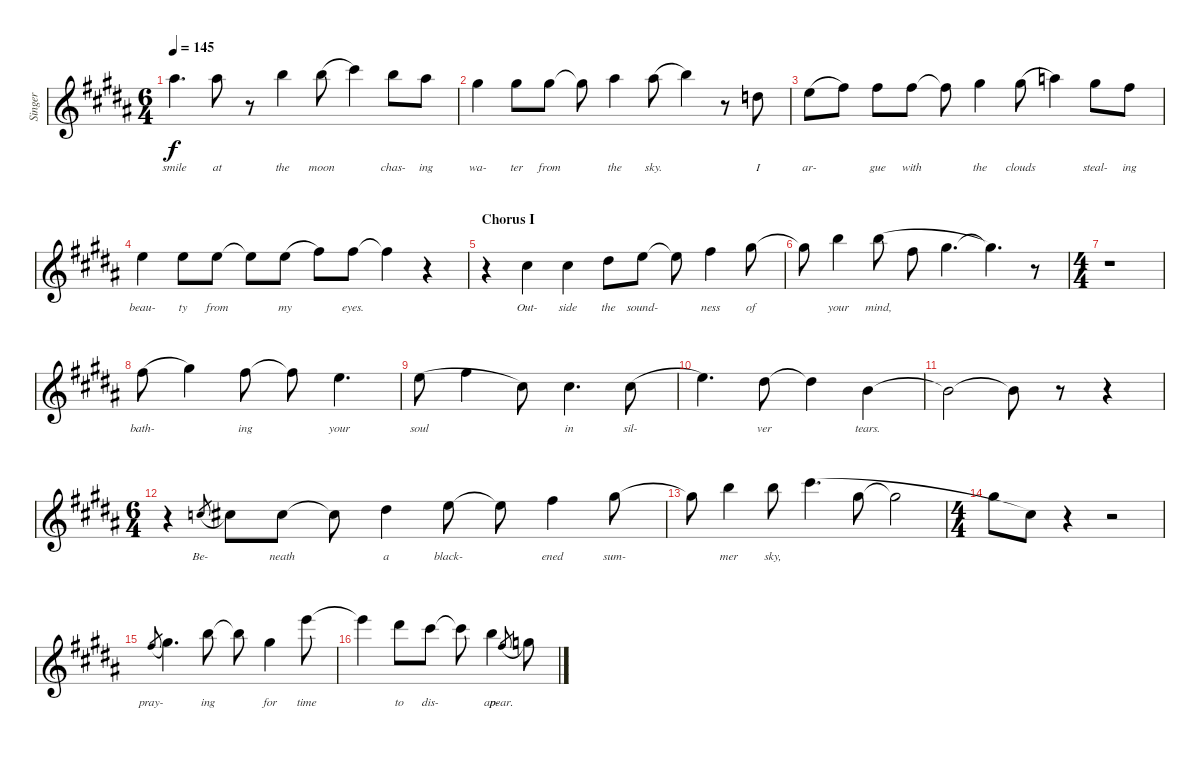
\defaultSystemsLayout 4
\bracketExtendMode groupsimilarinstruments
\otherSystemsTrackNameOrientation horizontal
\track ("Vocals" "Singer") {multiBarRest instrument voiceoohs}
\staff {score}
\tuning (E4 B3 G3 D3 A2 E2)
\ts (6 4)
\tempo 145
\clef g2
\ks b
18.1{acc #}.4{d lyrics (0 "smile") lyrics (1 "") lyrics (2 "") lyrics (3 "") lyrics (4 "") dy f} 18.1{acc #}.8{lyrics (0 "at") lyrics (1 "") lyrics (2 "") lyrics (3 "") lyrics (4 "")} r.8 19.1{acc forcenatural}.4{lyrics (0 "the") lyrics (1 "") lyrics (2 "") lyrics (3 "") lyrics (4 "")} 19.1{acc forcenatural}.8{lyrics (0 "moon") lyrics (1 "") lyrics (2 "") lyrics (3 "") lyrics (4 "") legatoorigin} 21.1{acc #}.4 19.1{acc forcenatural}.8{lyrics (0 "chas-") lyrics (1 "") lyrics (2 "") lyrics (3 "") lyrics (4 "")} 18.1{acc #}.8{lyrics (0 "ing") lyrics (1 "") lyrics (2 "") lyrics (3 "") lyrics (4 "")} |
16.1{acc #}.4{lyrics (0 "wa-") lyrics (1 "") lyrics (2 "") lyrics (3 "") lyrics (4 "")} 16.1{acc #}.8{lyrics (0 "ter") lyrics (1 "") lyrics (2 "") lyrics (3 "") lyrics (4 "")} 16.1{acc #}.8{lyrics (0 "from") lyrics (1 "") lyrics (2 "") lyrics (3 "") lyrics (4 "")} 16.1{t acc #}.8 18.1{acc #}.4{lyrics (0 "the") lyrics (1 "") lyrics (2 "") lyrics (3 "") lyrics (4 "")} 18.1{acc #}.8{lyrics (0 "sky.") lyrics (1 "") lyrics (2 "") lyrics (3 "") lyrics (4 "") legatoorigin} 19.1{acc forcenatural}.4 r.8 10.1{acc forcenatural}.8{lyrics (0 "I") lyrics (1 "") lyrics (2 "") lyrics (3 "") lyrics (4 "")} |
12.1{acc forcenatural}.8{lyrics (0 "ar-") lyrics (1 "") lyrics (2 "") lyrics (3 "") lyrics (4 "") legatoorigin} 14.1{acc #}.8 14.1{acc #}.8{lyrics (0 "gue") lyrics (1 "") lyrics (2 "") lyrics (3 "") lyrics (4 "")} 14.1{acc #}.8{lyrics (0 "with") lyrics (1 "") lyrics (2 "") lyrics (3 "") lyrics (4 "")} 14.1{t acc #}.8 16.1{acc #}.4{lyrics (0 "the") lyrics (1 "") lyrics (2 "") lyrics (3 "") lyrics (4 "")} 16.1{acc #}.8{lyrics (0 "clouds") lyrics (1 "") lyrics (2 "") lyrics (3 "") lyrics (4 "") legatoorigin} 17.1{acc forcenatural}.4 16.1{acc #}.8{lyrics (0 "steal-") lyrics (1 "") lyrics (2 "") lyrics (3 "") lyrics (4 "")} 14.1{acc #}.8{lyrics (0 "ing") lyrics (1 "") lyrics (2 "") lyrics (3 "") lyrics (4 "")} |
12.1{acc forcenatural}.4{lyrics (0 "beau-") lyrics (1 "") lyrics (2 "") lyrics (3 "") lyrics (4 "")} 12.1{acc forcenatural}.8{lyrics (0 "ty") lyrics (1 "") lyrics (2 "") lyrics (3 "") lyrics (4 "")} 12.1{acc forcenatural}.8{lyrics (0 "from") lyrics (1 "") lyrics (2 "") lyrics (3 "") lyrics (4 "")} 12.1{t acc forcenatural}.8 12.1{acc forcenatural}.8{lyrics (0 "my") lyrics (1 "") lyrics (2 "") lyrics (3 "") lyrics (4 "") legatoorigin} 14.1{acc #}.8 14.1{acc #}.8{lyrics (0 "eyes.") lyrics (1 "") lyrics (2 "") lyrics (3 "") lyrics (4 "")} 14.1{t acc #}.4 r.4 |
\beaming (8 2 2 2 2 2 2)
\section ("" "Chorus I")
r.4 9.1{acc #}.4{lyrics (0 "Out-") lyrics (1 "") lyrics (2 "") lyrics (3 "") lyrics (4 "")} 9.1{acc #}.4{lyrics (0 "side") lyrics (1 "") lyrics (2 "") lyrics (3 "") lyrics (4 "")} 11.1{acc #}.8{lyrics (0 "the") lyrics (1 "") lyrics (2 "") lyrics (3 "") lyrics (4 "")} 12.1{acc forcenatural}.8{lyrics (0 "sound-") lyrics (1 "") lyrics (2 "") lyrics (3 "") lyrics (4 "")} 12.1{t acc forcenatural}.8 14.1{acc #}.4{lyrics (0 "ness") lyrics (1 "") lyrics (2 "") lyrics (3 "") lyrics (4 "")} 16.1{acc #}.8{lyrics (0 "of") lyrics (1 "") lyrics (2 "") lyrics (3 "") lyrics (4 "")} |
16.1{t acc #}.8 19.1{acc forcenatural}.4{lyrics (0 "your") lyrics (1 "") lyrics (2 "") lyrics (3 "") lyrics (4 "")} 19.1{acc forcenatural}.8{lyrics (0 "mind,") lyrics (1 "") lyrics (2 "") lyrics (3 "") lyrics (4 "") legatoorigin} 14.1{acc #}.8{legatoorigin} 16.1{acc #}.4{d legatoorigin} 16.1{t acc #}.4{d} r.8 |
\ts (4 4)
r.1 |
14.1{acc #}.8{lyrics (0 "bath-") lyrics (1 "") lyrics (2 "") lyrics (3 "") lyrics (4 "") legatoorigin} 16.1{acc #}.4 14.1{acc #}.8{lyrics (0 "ing") lyrics (1 "") lyrics (2 "") lyrics (3 "") lyrics (4 "")} 14.1{t acc #}.8 12.1{acc forcenatural}.4{d lyrics (0 "your") lyrics (1 "") lyrics (2 "") lyrics (3 "") lyrics (4 "")} |
12.1{acc forcenatural}.8{lyrics (0 "soul") lyrics (1 "") lyrics (2 "") lyrics (3 "") lyrics (4 "") legatoorigin} 14.1{acc #}.4{legatoorigin} 9.1{acc #}.8 9.1{acc #}.4{d lyrics (0 "in") lyrics (1 "") lyrics (2 "") lyrics (3 "") lyrics (4 "")} 9.1{acc #}.8{lyrics (0 "sil-") lyrics (1 "") lyrics (2 "") lyrics (3 "") lyrics (4 "") legatoorigin} |
12.1{acc forcenatural}.4{d} 11.1{acc #}.8{lyrics (0 "ver") lyrics (1 "") lyrics (2 "") lyrics (3 "") lyrics (4 "")} 11.1{t acc #}.4 7.1{acc forcenatural}.4{lyrics (0 "tears.") lyrics (1 "") lyrics (2 "") lyrics (3 "") lyrics (4 "")} |
7.1{t acc forcenatural}.2 7.1{t acc forcenatural}.8 r.8 r.4 |
\ts (6 4)
r.4 8.1{acc forcenatural}.8{lyrics (0 "Be-") lyrics (1 "") lyrics (2 "") lyrics (3 "") lyrics (4 "") gr legatoorigin} 9.1{acc #}.8 9.1{acc #}.8{lyrics (0 "neath") lyrics (1 "") lyrics (2 "") lyrics (3 "") lyrics (4 "")} 9.1{t acc #}.8 11.1{acc #}.4{lyrics (0 "a") lyrics (1 "") lyrics (2 "") lyrics (3 "") lyrics (4 "")} 12.1{acc forcenatural}.8{lyrics (0 "black-") lyrics (1 "") lyrics (2 "") lyrics (3 "") lyrics (4 "")} 12.1{t acc forcenatural}.8 14.1{acc #}.4{lyrics (0 "ened") lyrics (1 "") lyrics (2 "") lyrics (3 "") lyrics (4 "")} 16.1{acc #}.8{lyrics (0 "sum-") lyrics (1 "") lyrics (2 "") lyrics (3 "") lyrics (4 "")} |
16.1{t acc #}.8 19.1{acc forcenatural}.4{lyrics (0 "mer") lyrics (1 "") lyrics (2 "") lyrics (3 "") lyrics (4 "")} 19.1{acc forcenatural}.8{lyrics (0 "sky,") lyrics (1 "") lyrics (2 "") lyrics (3 "") lyrics (4 "")} 21.1{acc #}.4{d legatoorigin} 16.1{acc #}.8{legatoorigin} 16.1{t acc #}.2{legatoorigin} |
\ts (4 4)
16.1{acc #}.8{legatoorigin} 14.2{acc #}.8 r.4 r.2 |
14.1{acc #}.8{lyrics (0 "pray-") lyrics (1 "") lyrics (2 "") lyrics (3 "") lyrics (4 "") gr legatoorigin} 16.1{acc #}.4{d} 19.1{acc forcenatural}.8{lyrics (0 "ing") lyrics (1 "") lyrics (2 "") lyrics (3 "") lyrics (4 "")} 19.1{t acc forcenatural}.8 16.1{acc #}.4{lyrics (0 "for") lyrics (1 "") lyrics (2 "") lyrics (3 "") lyrics (4 "")} 24.1{acc forcenatural}.8{lyrics (0 "time") lyrics (1 "") lyrics (2 "") lyrics (3 "") lyrics (4 "")} |
24.1{t acc forcenatural}.4 23.1{acc #}.8{lyrics (0 "to") lyrics (1 "") lyrics (2 "") lyrics (3 "") lyrics (4 "")} 21.1{acc #}.8{lyrics (0 "dis-") lyrics (1 "") lyrics (2 "") lyrics (3 "") lyrics (4 "")} 21.1{t acc #}.8 19.1{acc forcenatural}.4{lyrics (0 "ap-") lyrics (1 "") lyrics (2 "") lyrics (3 "") lyrics (4 "")} 14.1{acc #}.8{lyrics (0 "pear.") lyrics (1 "") lyrics (2 "") lyrics (3 "") lyrics (4 "") gr legatoorigin} 15.1{acc forcenatural}.8{legatoorigin}
